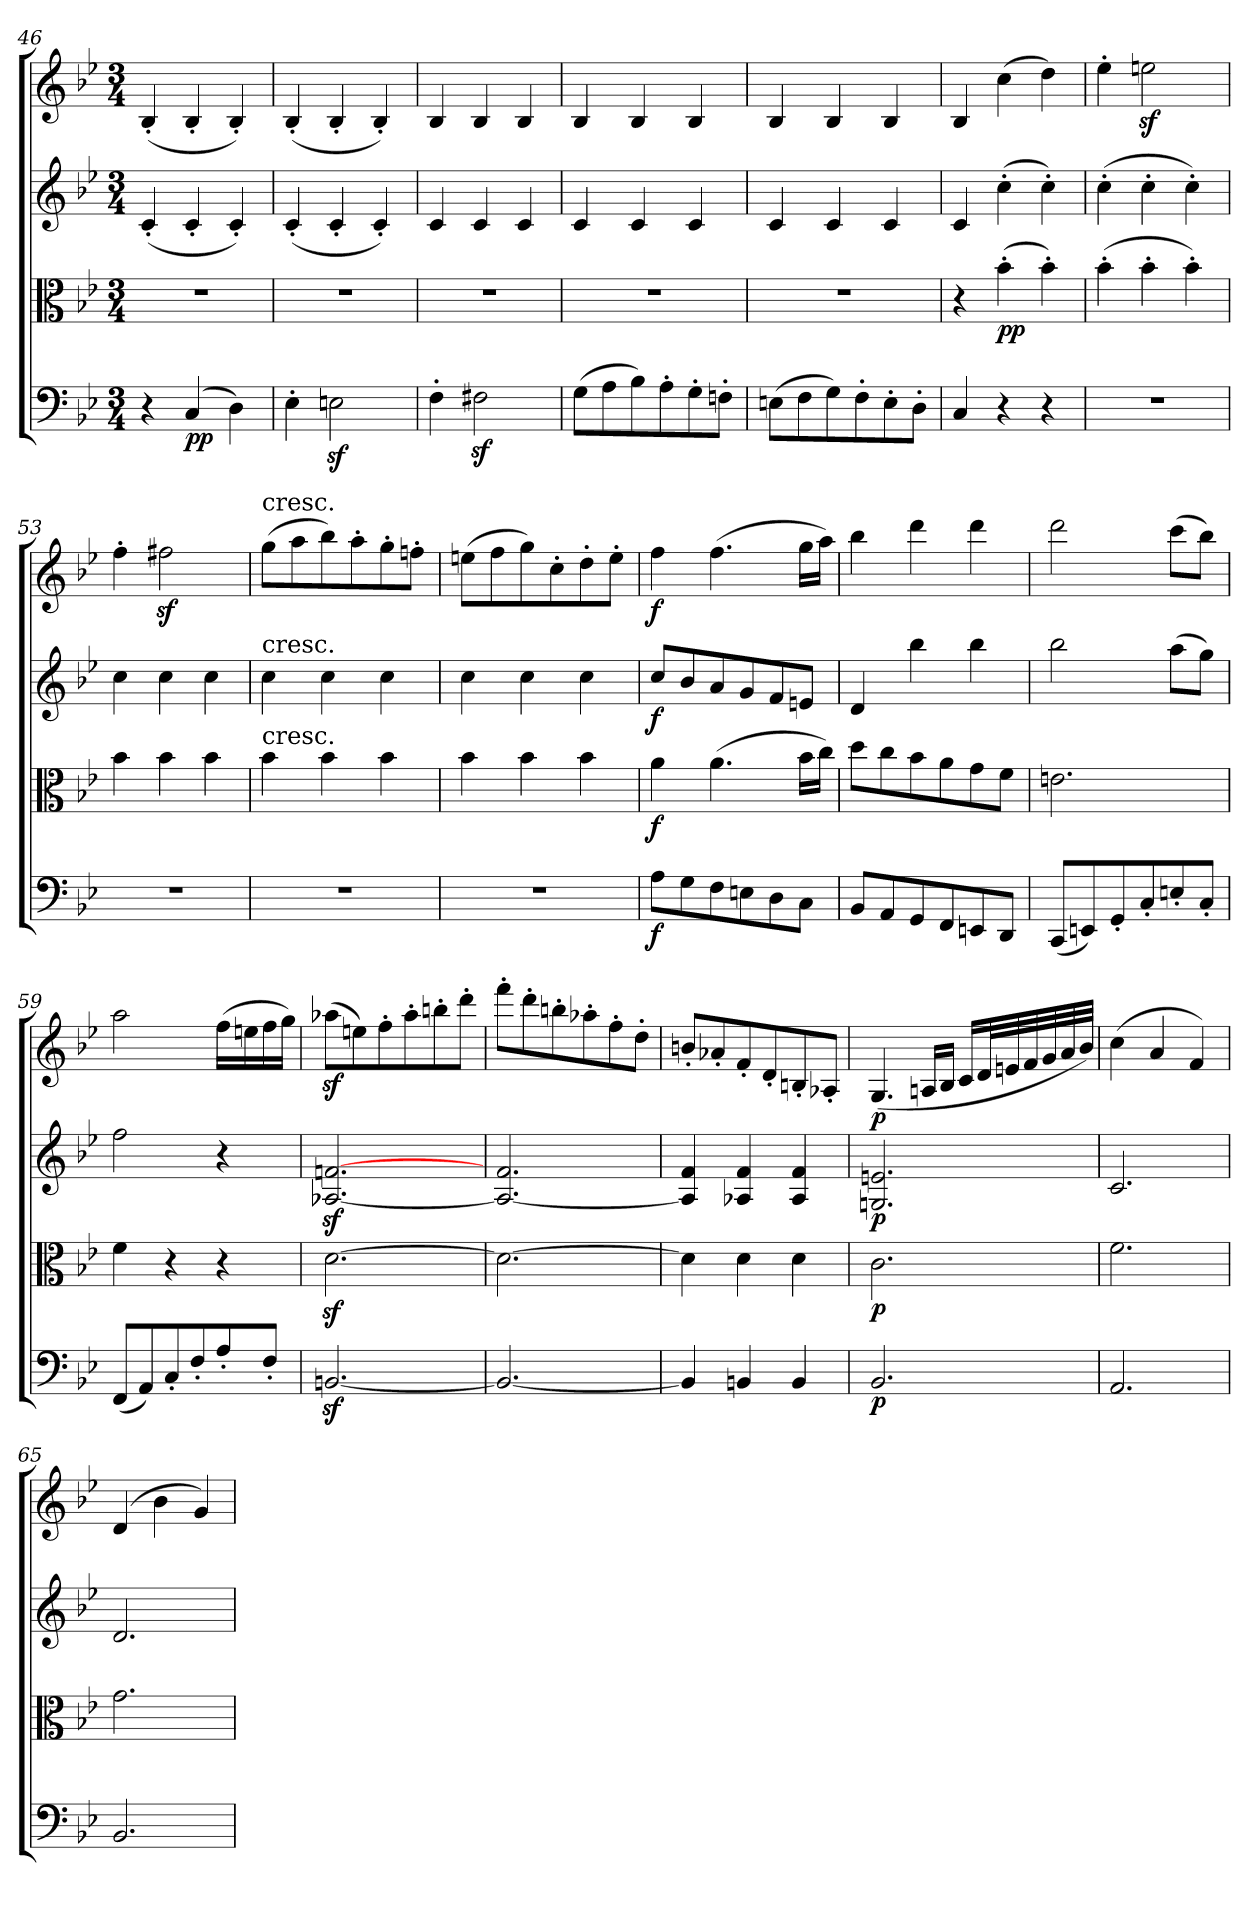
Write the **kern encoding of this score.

**kern	**dynam	**kern	**dynam	**kern	**dynam	**kern	**dynam
*part4	*part4	*part3	*part3	*part2	*part2	*part1	*part1
*staff4	*staff4	*staff3	*staff3	*staff2	*staff2	*staff1	*staff1
*clefF4	*	*clefC3	*	*clefG2	*	*clefG2	*
*k[b-e-]	*	*k[b-e-]	*	*k[b-e-]	*	*k[b-e-]	*
*B-:	*	*B-:	*	*B-:	*	*B-:	*
*M3/4	*	*M3/4	*	*M3/4	*	*M3/4	*
=46	=46	=46	=46	=46	=46	=46	=46
4r	.	2.r	.	(4c'/	.	(4B-'/	.
(4C/	pp	.	.	4c'/	.	4B-'/	.
4D\)	.	.	.	4c'/)	.	4B-'/)	.
=47	=47	=47	=47	=47	=47	=47	=47
4E-'\	.	2.r	.	(4c'/	.	(4B-'/	.
2Enz\	.	.	.	4c'/	.	4B-'/	.
.	.	.	.	4c'/)	.	4B-'/)	.
=48	=48	=48	=48	=48	=48	=48	=48
4F'\	.	2.r	.	4c/	.	4B-/	.
2F#Xz\	.	.	.	4c/	.	4B-/	.
.	.	.	.	4c/	.	4B-/	.
=49	=49	=49	=49	=49	=49	=49	=49
(8G\L	.	2.r	.	4c/	.	4B-/	.
8A\	.	.	.	.	.	.	.
8B-\)	.	.	.	4c/	.	4B-/	.
8A'\	.	.	.	.	.	.	.
8G'\	.	.	.	4c/	.	4B-/	.
8Fn'\J	.	.	.	.	.	.	.
=50	=50	=50	=50	=50	=50	=50	=50
(8En\L	.	2.r	.	4c/	.	4B-/	.
8F\	.	.	.	.	.	.	.
8G\)	.	.	.	4c/	.	4B-/	.
8F'\	.	.	.	.	.	.	.
8E'\	.	.	.	4c/	.	4B-/	.
8D'\J	.	.	.	.	.	.	.
=51	=51	=51	=51	=51	=51	=51	=51
4C/	.	4r	.	4c/	.	4B-/	.
4r	.	(4b-'\	pp	(4cc'\	.	(4cc\	.
4r	.	4b-'\)	.	4cc'\)	.	4dd\)	.
=52	=52	=52	=52	=52	=52	=52	=52
2.r	.	(4b-'\	.	(4cc'\	.	4ee-'\	.
.	.	4b-'\	.	4cc'\	.	2eenz\	.
.	.	4b-'\)	.	4cc'\)	.	.	.
=53	=53	=53	=53	=53	=53	=53	=53
2.r	.	4b-\	.	4cc\	.	4ff'\	.
.	.	4b-\	.	4cc\	.	2ff#Xz\	.
.	.	4b-\	.	4cc\	.	.	.
=54	=54	=54	=54	=54	=54	=54	=54
!	!	!	!	!	!	!LO:TX:t=cresc.	!
!	!	!	!	!LO:TX:t=cresc.	!	!	!
!	!	!LO:TX:t=cresc.	!	!	!	!	!
2.r	.	4b-\	.	4cc\	.	(8gg\L	.
.	.	.	.	.	.	8aa\	.
.	.	4b-\	.	4cc\	.	8bb-\)	.
.	.	.	.	.	.	8aa'\	.
.	.	4b-\	.	4cc\	.	8gg'\	.
.	.	.	.	.	.	8ffn'\J	.
=55	=55	=55	=55	=55	=55	=55	=55
2.r	.	4b-\	.	4cc\	.	(8een\L	.
.	.	.	.	.	.	8ff\	.
.	.	4b-\	.	4cc\	.	8gg\)	.
.	.	.	.	.	.	8cc'\	.
.	.	4b-\	.	4cc\	.	8dd'\	.
.	.	.	.	.	.	8ee'\J	.
=56	=56	=56	=56	=56	=56	=56	=56
8A\L	f	4a\	f	8cc/L	f	4ff\	f
8G\	.	.	.	8b-/	.	.	.
8F\	.	(4.a\	.	8a/	.	(4.ff\	.
8En\	.	.	.	8g/	.	.	.
8D\	.	.	.	8f/	.	.	.
8C\J	.	16b-\LL	.	8en/J	.	16gg\LL	.
.	.	16cc\JJ)	.	.	.	16aa\JJ)	.
=57	=57	=57	=57	=57	=57	=57	=57
8BB-/L	.	8dd\L	.	4d/	.	4bb-\	.
8AA/	.	8cc\	.	.	.	.	.
8GG/	.	8b-\	.	4bb-\	.	4ddd\	.
8FF/	.	8a\	.	.	.	.	.
8EEn/	.	8g\	.	4bb-\	.	4ddd\	.
8DD/J	.	8f\J	.	.	.	.	.
=58	=58	=58	=58	=58	=58	=58	=58
(8CC/L	.	2.en\	.	2bb-\	.	2ddd\	.
8EEn/)	.	.	.	.	.	.	.
8GG'/	.	.	.	.	.	.	.
8C'/	.	.	.	.	.	.	.
8En'/	.	.	.	(8aa\L	.	(8ccc\L	.
8C'/J	.	.	.	8gg\J)	.	8bb-\J)	.
=59	=59	=59	=59	=59	=59	=59	=59
(8FF/L	.	4f\	.	2ff\	.	2aa\	.
8AA/)	.	.	.	.	.	.	.
8C'/	.	4r	.	.	.	.	.
8F'/	.	.	.	.	.	.	.
8A'/	.	4r	.	4r	.	(16ff\LL	.
.	.	.	.	.	.	16een\	.
8F'/J	.	.	.	.	.	16ff\	.
.	.	.	.	.	.	16gg\JJ)	.
=60	=60	=60	=60	=60	=60	=60	=60
[2.BBnz/	.	[2.dz\	.	[2.A-Xz/ [2.fnz/	.	(8aa-Xz\L	.
.	.	.	.	.	.	8een\)	.
.	.	.	.	.	.	8ff'\	.
.	.	.	.	.	.	8aa-'\	.
.	.	.	.	.	.	8bbn'\	.
.	.	.	.	.	.	8ddd'\J	.
=61	=61	=61	=61	=61	=61	=61	=61
2.BB/_	.	2.d\_	.	2.A-_/ 2.f/	.	8fff'\L	.
.	.	.	.	.	.	8ddd'\	.
.	.	.	.	.	.	8bbn'\	.
.	.	.	.	.	.	8aa-X'\	.
.	.	.	.	.	.	8ff'\	.
.	.	.	.	.	.	8dd'\J	.
=62	=62	=62	=62	=62	=62	=62	=62
4BB/]	.	4d\]	.	4A-]/ 4f/	.	8bn'/L	.
.	.	.	.	.	.	8a-X'/	.
4BBn/	.	4d\	.	4A-X/ 4f/	.	8f'/	.
.	.	.	.	.	.	8d'/	.
4BB/	.	4d\	.	4A-/ 4f/	.	8Bn'/	.
.	.	.	.	.	.	8A-X'/J	.
=63	=63	=63	=63	=63	=63	=63	=63
2.BB-/	p	2.c\	p	2.Gn/ 2.en/	p	(4.G/	p
.	.	.	.	.	.	16An/LL	.
.	.	.	.	.	.	16B-/JJ	.
.	.	.	.	.	.	16c/LL	.
.	.	.	.	.	.	32d/L	.
.	.	.	.	.	.	32en/	.
.	.	.	.	.	.	32f/	.
.	.	.	.	.	.	32g/	.
.	.	.	.	.	.	32a/	.
.	.	.	.	.	.	32b-/JJJ)	.
=64	=64	=64	=64	=64	=64	=64	=64
2.AA/	.	2.f\	.	2.c/	.	(4cc\	.
.	.	.	.	.	.	4a/	.
.	.	.	.	.	.	4f/)	.
=65	=65	=65	=65	=65	=65	=65	=65
2.BB-/	.	2.g\	.	2.d/	.	(4d/	.
.	.	.	.	.	.	4b-\	.
.	.	.	.	.	.	4g/)	.
=	=	=	=	=	=	=	=
*-	*-	*-	*-	*-	*-	*-	*-
